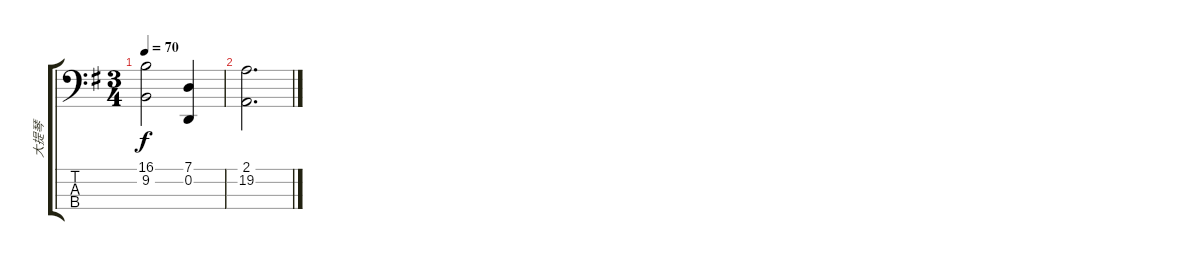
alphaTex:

\track ("大提琴" "大提琴") {instrument stringensemble2}
\staff {score tabs}
\tuning (G2 D2 A1 E1) {hide}
\ts (3 4)
\tempo 70
\clef f4
\ks g
(16.1 9.2).2{dy f} (7.1 0.2).4 |
(2.1 19.2).2{d}
